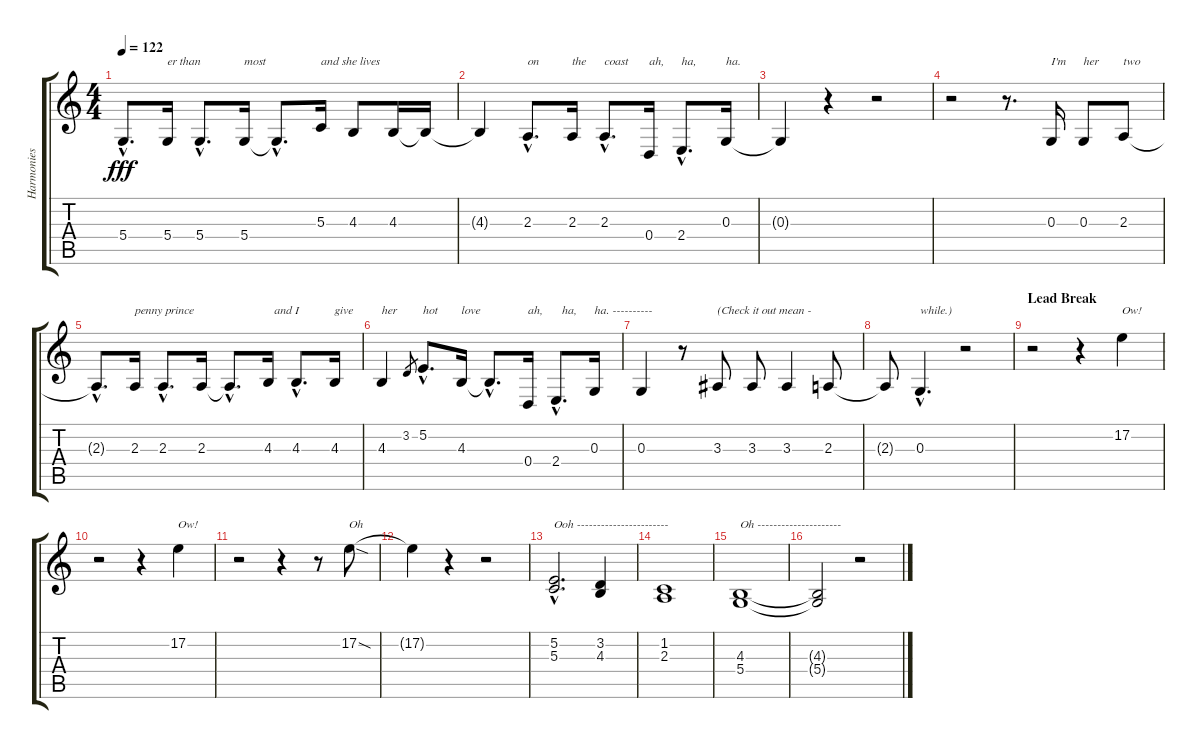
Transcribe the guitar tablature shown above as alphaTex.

\track ("Harmonies" "Harmonies") {instrument altosax}
\staff {score tabs}
\tuning (E4 B3 G3 D3 A2 E2) {hide}
\ts (4 4)
\tempo 122
\clef g2
\ks c
5.4{hac t}.8{d txt " " dy fff} 5.4.16{txt "er than"} 5.4{hac}.8{d txt " "} 5.4.16{txt "most"} 5.4{hac t}.8{d} 5.3.16{txt "and she lives "} 4.3.8 4.3.16 4.3{t}.16 |
4.3{t}.4 2.3{hac}.8{d txt "on"} 2.3.16{txt "the"} 2.3{hac}.8{d txt "coast"} 0.4.16{txt "ah,"} 2.4{hac}.8{d txt "ha,"} 0.3.16{txt "ha."} |
0.3{t}.4 r.4 r.2 |
r.2 r.8{d} 0.3.16{txt "I'm"} 0.3.8{txt "her"} 2.3.8{txt "two"} |
2.3{hac t}.8{d txt " "} 2.3.16{txt "penny prince"} 2.3{hac}.8{d} 2.3.16{txt " "} 2.3{hac t}.8{d} 4.3.16{txt "  and I"} 4.3{hac}.8{d txt " "} 4.3.16{txt "give"} |
4.3.4{txt "her"} 3.2.8{gr} 5.2{hac}.8{d txt "hot"} 4.3.16{txt "love"} 4.3{hac t}.8{d} 0.4.16{txt "ah,"} 2.4{hac}.8{d txt "  ha,"} 0.3.16{txt "ha. ----------"} |
0.3.4 r.8 3.3.8{txt "(Check it out mean -"} 3.3.8 3.3.4 2.3.8 |
2.3{t}.8 0.3{hac}.4{d txt "while.)"} r.2 |
\section ("" "Lead Break")
r.2 r.4 17.2.4{txt "Ow!"} |
r.2 r.4 17.2.4{txt "Ow!"} |
r.2 r.4 r.8 17.2{sod}.8{txt "Oh"} |
17.2{t}.4 r.4 r.2 |
(5.2{hac} 5.3{hac}).2{d txt "Ooh -----------------------" volume 12} (3.2 4.3).4 |
(1.2 2.3).1 |
(4.3 5.4).1{txt "Oh ---------------------"} |
(4.3{t} 5.4{t}).2 r.2
